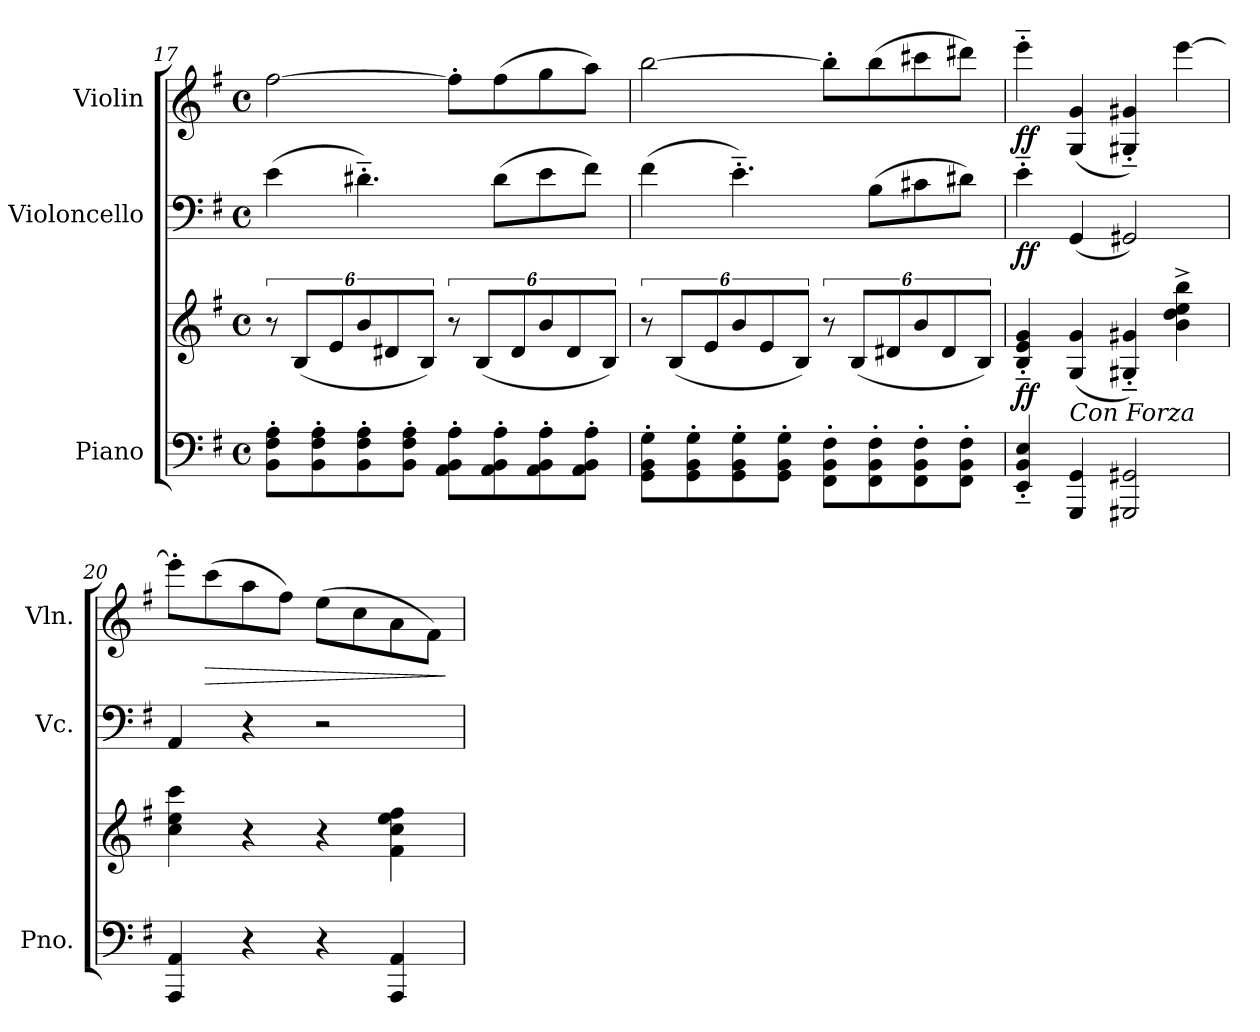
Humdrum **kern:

**kern	**kern	**dynam	**kern	**dynam	**kern	**dynam
*part3	*part3	*part3	*part2	*part2	*part1	*part1
*staff4	*staff3	*staff3/4	*staff2	*staff2	*staff1	*staff1
*I"Piano	*	*	*I"Violoncello	*	*I"Violin	*
*I'Pno.	*	*	*I'Vc.	*	*I'Vln.	*
*clefF4	*clefG2	*	*clefF4	*	*clefG2	*
*k[f#]	*k[f#]	*	*k[f#]	*	*k[f#]	*
*M4/4	*M4/4	*	*M4/4	*	*M4/4	*
*met(c)	*met(c)	*	*met(c)	*	*met(c)	*
=17	=17	=17	=17	=17	=17	=17
8BB\' 8F#\' 8A\'L	12r	.	(4e\	.	[2ff#\	.
.	(12B/L	.	.	.	.	.
8BB\' 8F#\' 8A\'	.	.	.	.	.	.
.	12e/	.	.	.	.	.
8BB\' 8F#\' 8A\'	12b/	.	4.d#X'~\)	.	.	.
.	12d#X/	.	.	.	.	.
8BB\' 8F#\' 8A\'J	.	.	.	.	.	.
.	12B/J)	.	.	.	.	.
8AA\' 8BB\' 8A\'L	12r	.	.	.	8ff#'\L]	.
.	(12B/L	.	.	.	.	.
8AA\' 8BB\' 8A\'	.	.	(8d#\L	.	(8ff#\	.
.	12d#/	.	.	.	.	.
8AA\' 8BB\' 8A\'	12b/	.	8e\	.	8gg\	.
.	12d#/	.	.	.	.	.
8AA\' 8BB\' 8A\'J	.	.	8f#\J)	.	8aa\J)	.
.	12B/J)	.	.	.	.	.
=18	=18	=18	=18	=18	=18	=18
8GG\' 8BB\' 8G\'L	12r	.	(4f#\	.	[2bb\	.
.	(12B/L	.	.	.	.	.
8GG\' 8BB\' 8G\'	.	.	.	.	.	.
.	12e/	.	.	.	.	.
8GG\' 8BB\' 8G\'	12b/	.	4.e'~\)	.	.	.
.	12e/	.	.	.	.	.
8GG\' 8BB\' 8G\'J	.	.	.	.	.	.
.	12B/J)	.	.	.	.	.
8FF#\' 8BB\' 8F#\'L	12r	.	.	.	8bb'\L]	.
.	(12B/L	.	.	.	.	.
8FF#\' 8BB\' 8F#\'	.	.	(8B\L	.	(8bb\	.
.	12d#X/	.	.	.	.	.
8FF#\' 8BB\' 8F#\'	12b/	.	8c#X\	.	8ccc#X\	.
.	12d#/	.	.	.	.	.
8FF#\' 8BB\' 8F#\'J	.	.	8d#X\J)	.	8ddd#X\J)	.
.	12B/J)	.	.	.	.	.
!!LO:PB:g=z
=19	=19	=19	=19	=19	=19	=19
!	!	!LO:DY:b	!	!LO:DY:b	!	!LO:DY:b
4EE/'~ 4BB/'~ 4E/'~	4B/'>~> 4e/'>~> 4g/'>~>	ff	4e'~\	ff	4eee'~\	ff
!	!LO:TX:b:i:t=Con Forza	!	!	!	!	!
4GGG/ 4GG/	(4G/ 4g/	.	(4GG/	.	(4G/ 4g/	.
2GGG#X/ 2GG#X/	4G#X/'~ 4g#X/'~)	.	2GG#X/)	.	4G#X/'~ 4g#X/'~)	.
.	4b\^ 4dd\^ 4ee\^ 4bb\^	.	.	.	[4eee\	.
=20	=20	=20	=20	=20	=20	=20
4AAA/ 4AA/	4cc\ 4ee\ 4ccc\	.	4AA/	.	8eee'\L]	.
!	!	!	!	!	!	!LO:HP:b
.	.	.	.	.	(8ccc\	>
4r	4r	.	4r	.	8aa\	.
.	.	.	.	.	8ff#\J)	.
4r	4r	.	2r	.	(8ee\L	.
.	.	.	.	.	8cc\	.
!	!	!LO:DY:b	!	!	!	!
!	!	!LO:DY:n=1:b	!	!	!	!
!	!	!LO:DY:n=2:b	!	!	!	!
4AAA/ 4AA/	4f#\ 4cc\ 4ee\ 4ff#\	other-dynamics mf other-dynamics	.	.	8a\	.
.	.	.	.	.	8f#\J)	.
.	.	.	.	.	.	]
=	=	=	=	=	=	=
*-	*-	*-	*-	*-	*-	*-
